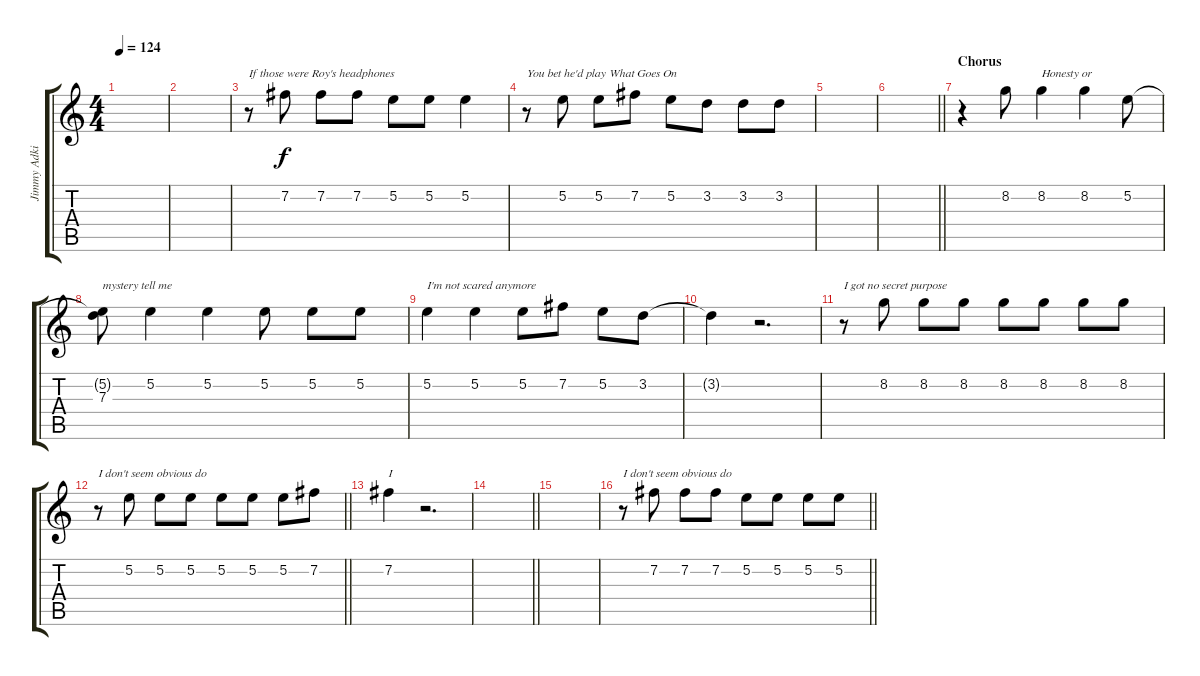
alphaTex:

\track ("Jimmy Adkins - R Vocals" "Jimmy Adki") {instrument contrabass}
\staff {score tabs}
\tuning (E4 B3 G3 D3 A2 E2) {hide}
\ts (4 4)
\tempo 124
\clef g2
\ks c
|
|
r.8{txt "If those were Roy's headphones"} 7.2.8 7.2.8 7.2.8 5.2.8 5.2.8 5.2.4 |
r.8{txt "You bet he'd play What Goes On"} 5.2.8 5.2.8 7.2.8 5.2.8 3.2.8 3.2.8 3.2.8 |
|
\barLineRight lightlight
|
\section ("" "Chorus")
r.4 8.2.8 8.2.4{txt "Honesty or"} 8.2.4 5.2.8 |
(5.2{t} 7.3).8{txt "mystery tell me"} 5.2.4 5.2.4 5.2.8 5.2.8 5.2.8 |
5.2.4{txt "I'm not scared anymore"} 5.2.4 5.2.8 7.2.8 5.2.8 3.2.8 |
3.2{t}.4 r.2{d} |
r.8{txt "I got no secret purpose"} 8.2.8 8.2.8 8.2.8 8.2.8 8.2.8 8.2.8 8.2.8 |
\barLineRight lightlight
r.8{txt "I don't seem obvious do"} 5.2.8 5.2.8 5.2.8 5.2.8 5.2.8 5.2.8 7.2.8 |
7.2.4{txt "I"} r.2{d} |
\barLineRight lightlight
|
|
\barLineRight lightlight
r.8{txt "I don't seem obvious do"} 7.2.8 7.2.8 7.2.8 5.2.8 5.2.8 5.2.8 5.2.8
